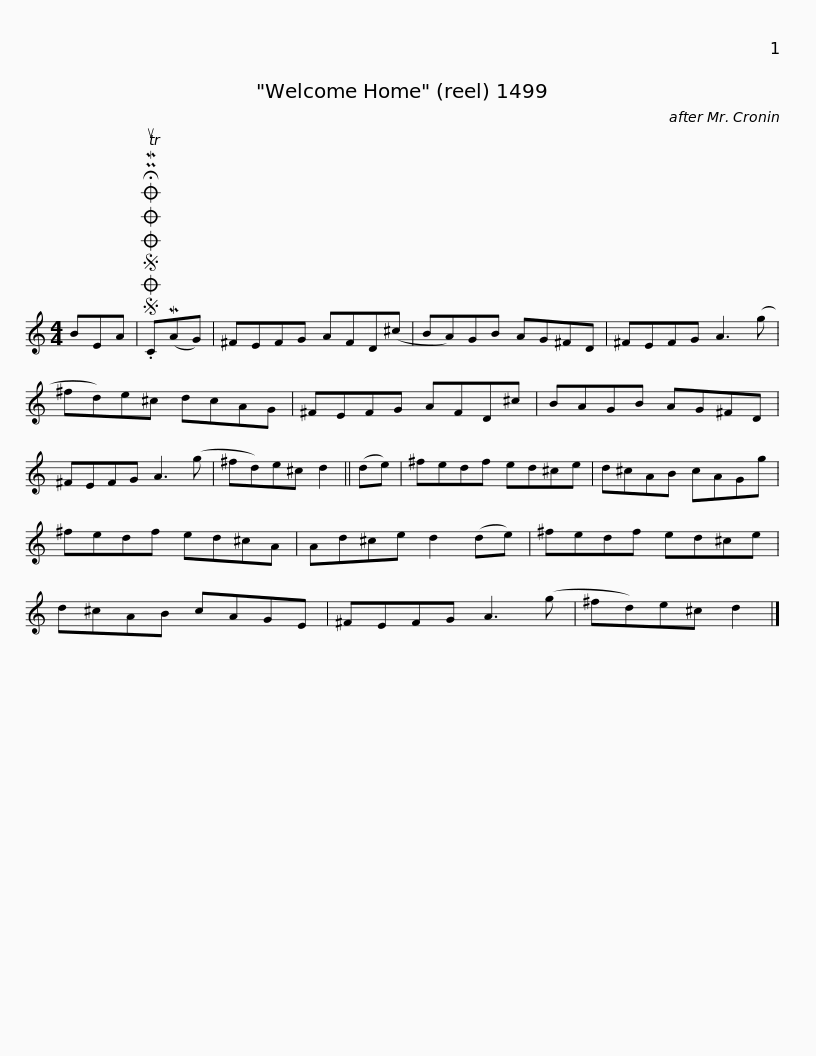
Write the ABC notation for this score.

X:1
L:1/8
M:4/4
I:linebreak $
K:C
V:1 treble
V:1
 BEA |SOSOOO .!fermata!PMTuC(MAG) | ^FEFG AFD(^c | BA)GB AG^FD | ^FEFG A3 (g | %5
 ^fd)e^c dcAG | ^FEFG AFD^c |$ BAGB AG^FD | ^FEFG A3 (g | ^fd)e^c d2 || %10
 (de) | ^fedf ed^ce | d^cAB cAGg | ^fedf ed^cA |$ Ad^ce d2 (de) | %15
 ^fedf ed^ce | d^cAB cAGE | ^FEFG A3 (g | ^fd)e^c d2 |] %19
